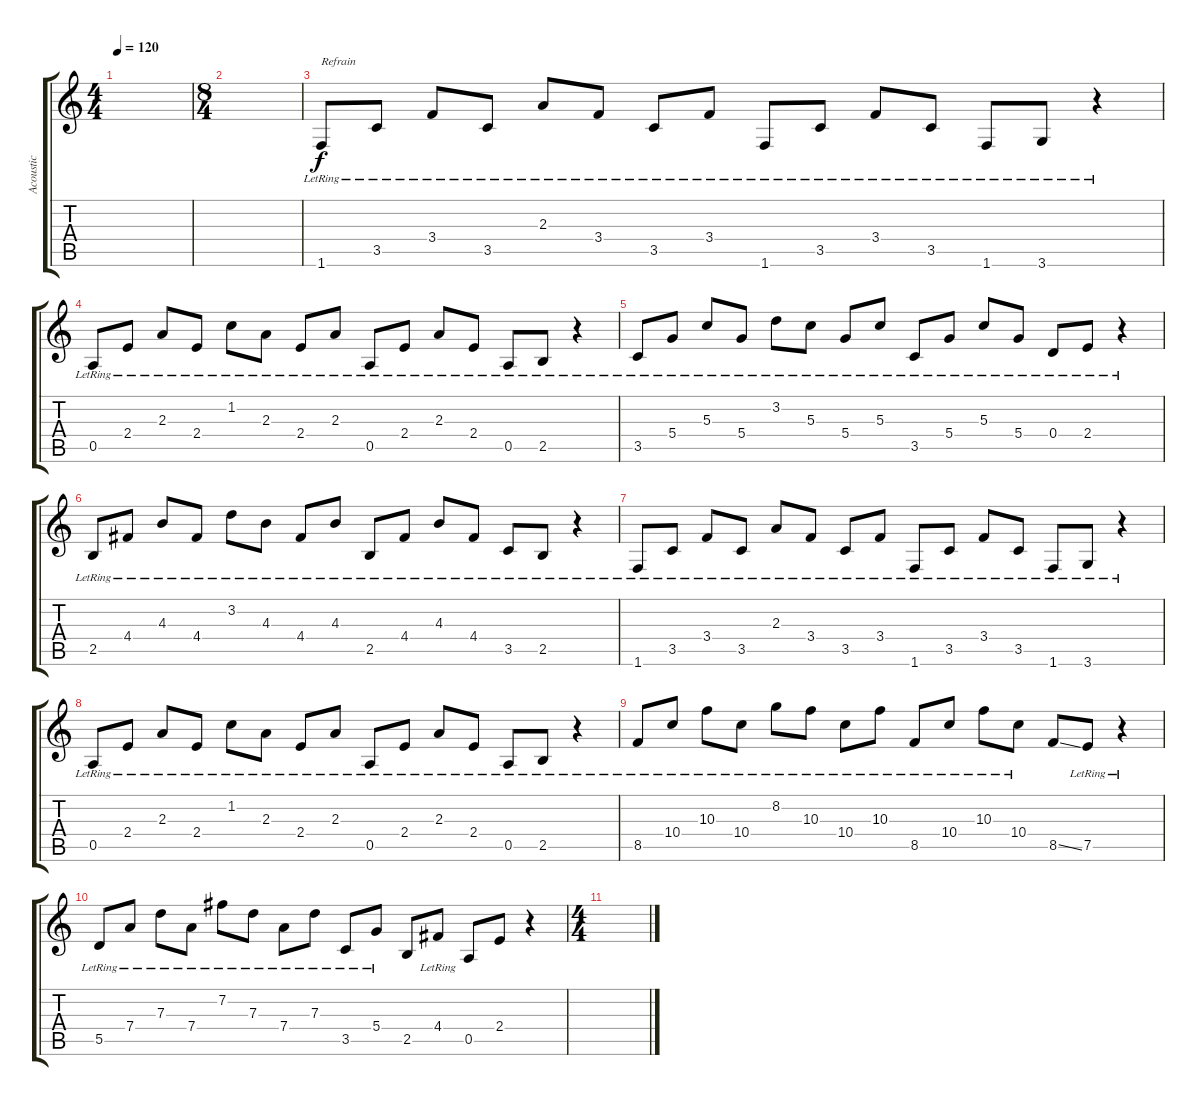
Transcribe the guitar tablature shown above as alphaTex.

\track ("Acoustic" "Acoustic") {instrument acousticguitarsteel}
\staff {score tabs}
\tuning (E4 B3 G3 D3 A2 E2) {hide}
\ts (4 4)
\tempo 120
\clef g2
\ks c
|
\ts (8 4)
|
1.6{lr}.8{txt "Refrain"} 3.5{lr}.8 3.4{lr}.8 3.5{lr}.8 2.3{lr}.8 3.4{lr}.8 3.5{lr}.8 3.4{lr}.8 1.6{lr}.8 3.5{lr}.8 3.4{lr}.8 3.5{lr}.8 1.6{lr}.8 3.6{lr}.8 r.4 |
0.5{lr}.8 2.4{lr}.8 2.3{lr}.8 2.4{lr}.8 1.2{lr}.8 2.3{lr}.8 2.4{lr}.8 2.3{lr}.8 0.5{lr}.8 2.4{lr}.8 2.3{lr}.8 2.4{lr}.8 0.5{lr}.8 2.5{lr}.8 r.4 |
3.5{lr}.8 5.4{lr}.8 5.3{lr}.8 5.4{lr}.8 3.2{lr}.8 5.3{lr}.8 5.4{lr}.8 5.3{lr}.8 3.5{lr}.8 5.4{lr}.8 5.3{lr}.8 5.4{lr}.8 0.4{lr}.8 2.4{lr}.8 r.4 |
2.5{lr}.8 4.4{lr}.8 4.3{lr}.8 4.4{lr}.8 3.2{lr}.8 4.3{lr}.8 4.4{lr}.8 4.3{lr}.8 2.5{lr}.8 4.4{lr}.8 4.3{lr}.8 4.4{lr}.8 3.5{lr}.8 2.5{lr}.8 r.4 |
1.6{lr}.8 3.5{lr}.8 3.4{lr}.8 3.5{lr}.8 2.3{lr}.8 3.4{lr}.8 3.5{lr}.8 3.4{lr}.8 1.6{lr}.8 3.5{lr}.8 3.4{lr}.8 3.5{lr}.8 1.6{lr}.8 3.6{lr}.8 r.4 |
0.5{lr}.8 2.4{lr}.8 2.3{lr}.8 2.4{lr}.8 1.2{lr}.8 2.3{lr}.8 2.4{lr}.8 2.3{lr}.8 0.5{lr}.8 2.4{lr}.8 2.3{lr}.8 2.4{lr}.8 0.5{lr}.8 2.5{lr}.8 r.4 |
8.5{lr}.8 10.4{lr}.8 10.3{lr}.8 10.4{lr}.8 8.2{lr}.8 10.3{lr}.8 10.4{lr}.8 10.3{lr}.8 8.5{lr}.8 10.4{lr}.8 10.3{lr}.8 10.4{lr}.8 8.5{ss}.8 7.5{lr}.8 r.4 |
5.5{lr}.8 7.4{lr}.8 7.3{lr}.8 7.4{lr}.8 7.2{lr}.8 7.3{lr}.8 7.4{lr}.8 7.3{lr}.8 3.5{lr}.8 5.4{lr}.8 2.5.8 4.4{lr}.8 0.5.8 2.4.8 r.4 |
\ts (4 4)
